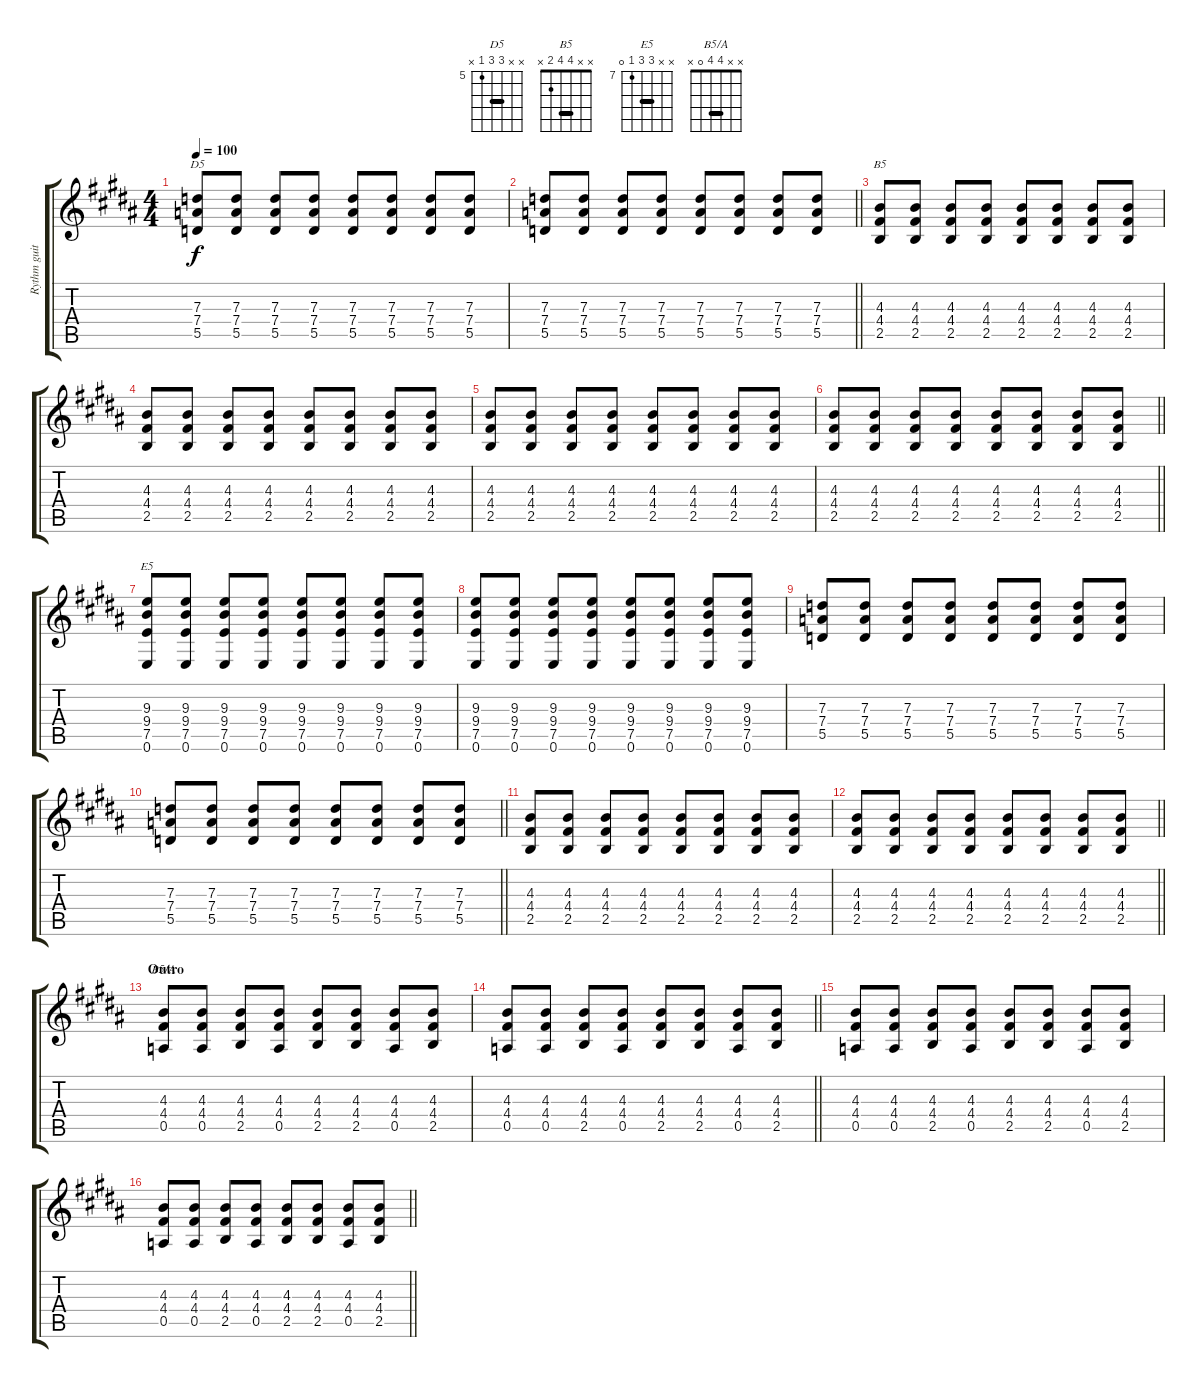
\track ("Rythm guitar (Jesper Binzer)" "Rythm guit") {instrument distortionguitar}
\staff {score tabs}
\tuning (E4 B3 G3 D3 A2 E2) {hide}
\chord ("D5" x x 7 7 5 x) {firstfret 5 barre 7}
\chord ("B5" x x 4 4 2 x) {barre 4}
\chord ("E5" x x 9 9 7 0) {firstfret 7 barre 9}
\chord ("B5/A" x x 4 4 0 x) {barre 4}
\ts (4 4)
\tempo 100
\clef g2
\ks b
(7.3 7.4 5.5).8{ch "D5" dy f} (7.3 7.4 5.5).8 (7.3 7.4 5.5).8 (7.3 7.4 5.5).8 (7.3 7.4 5.5).8 (7.3 7.4 5.5).8 (7.3 7.4 5.5).8 (7.3 7.4 5.5).8 |
\barLineRight lightlight
(7.3 7.4 5.5).8 (7.3 7.4 5.5).8 (7.3 7.4 5.5).8 (7.3 7.4 5.5).8 (7.3 7.4 5.5).8 (7.3 7.4 5.5).8 (7.3 7.4 5.5).8 (7.3 7.4 5.5).8 |
(4.3 4.4 2.5).8{ch "B5"} (4.3 4.4 2.5).8 (4.3 4.4 2.5).8 (4.3 4.4 2.5).8 (4.3 4.4 2.5).8 (4.3 4.4 2.5).8 (4.3 4.4 2.5).8 (4.3 4.4 2.5).8 |
(4.3 4.4 2.5).8 (4.3 4.4 2.5).8 (4.3 4.4 2.5).8 (4.3 4.4 2.5).8 (4.3 4.4 2.5).8 (4.3 4.4 2.5).8 (4.3 4.4 2.5).8 (4.3 4.4 2.5).8 |
(4.3 4.4 2.5).8 (4.3 4.4 2.5).8 (4.3 4.4 2.5).8 (4.3 4.4 2.5).8 (4.3 4.4 2.5).8 (4.3 4.4 2.5).8 (4.3 4.4 2.5).8 (4.3 4.4 2.5).8 |
\barLineRight lightlight
(4.3 4.4 2.5).8 (4.3 4.4 2.5).8 (4.3 4.4 2.5).8 (4.3 4.4 2.5).8 (4.3 4.4 2.5).8 (4.3 4.4 2.5).8 (4.3 4.4 2.5).8 (4.3 4.4 2.5).8 |
(9.3 9.4 7.5 0.6).8{ch "E5"} (9.3 9.4 7.5 0.6).8 (9.3 9.4 7.5 0.6).8 (9.3 9.4 7.5 0.6).8 (9.3 9.4 7.5 0.6).8 (9.3 9.4 7.5 0.6).8 (9.3 9.4 7.5 0.6).8 (9.3 9.4 7.5 0.6).8 |
(9.3 9.4 7.5 0.6).8 (9.3 9.4 7.5 0.6).8 (9.3 9.4 7.5 0.6).8 (9.3 9.4 7.5 0.6).8 (9.3 9.4 7.5 0.6).8 (9.3 9.4 7.5 0.6).8 (9.3 9.4 7.5 0.6).8 (9.3 9.4 7.5 0.6).8 |
(7.3 7.4 5.5).8 (7.3 7.4 5.5).8 (7.3 7.4 5.5).8 (7.3 7.4 5.5).8 (7.3 7.4 5.5).8 (7.3 7.4 5.5).8 (7.3 7.4 5.5).8 (7.3 7.4 5.5).8 |
\barLineRight lightlight
(7.3 7.4 5.5).8 (7.3 7.4 5.5).8 (7.3 7.4 5.5).8 (7.3 7.4 5.5).8 (7.3 7.4 5.5).8 (7.3 7.4 5.5).8 (7.3 7.4 5.5).8 (7.3 7.4 5.5).8 |
(4.3 4.4 2.5).8 (4.3 4.4 2.5).8 (4.3 4.4 2.5).8 (4.3 4.4 2.5).8 (4.3 4.4 2.5).8 (4.3 4.4 2.5).8 (4.3 4.4 2.5).8 (4.3 4.4 2.5).8 |
\barLineRight lightlight
(4.3 4.4 2.5).8 (4.3 4.4 2.5).8 (4.3 4.4 2.5).8 (4.3 4.4 2.5).8 (4.3 4.4 2.5).8 (4.3 4.4 2.5).8 (4.3 4.4 2.5).8 (4.3 4.4 2.5).8 |
\section ("" "Outro")
(4.3 4.4 0.5).8{ch "B5/A"} (4.3 4.4 0.5).8 (4.3 4.4 2.5).8 (4.3 4.4 0.5).8 (4.3 4.4 2.5).8 (4.3 4.4 2.5).8 (4.3 4.4 0.5).8 (4.3 4.4 2.5).8 |
\barLineRight lightlight
(4.3 4.4 0.5).8 (4.3 4.4 0.5).8 (4.3 4.4 2.5).8 (4.3 4.4 0.5).8 (4.3 4.4 2.5).8 (4.3 4.4 2.5).8 (4.3 4.4 0.5).8 (4.3 4.4 2.5).8 |
(4.3 4.4 0.5).8 (4.3 4.4 0.5).8 (4.3 4.4 2.5).8 (4.3 4.4 0.5).8 (4.3 4.4 2.5).8 (4.3 4.4 2.5).8 (4.3 4.4 0.5).8 (4.3 4.4 2.5).8 |
\barLineRight lightlight
(4.3 4.4 0.5).8 (4.3 4.4 0.5).8 (4.3 4.4 2.5).8 (4.3 4.4 0.5).8 (4.3 4.4 2.5).8 (4.3 4.4 2.5).8 (4.3 4.4 0.5).8 (4.3 4.4 2.5).8
